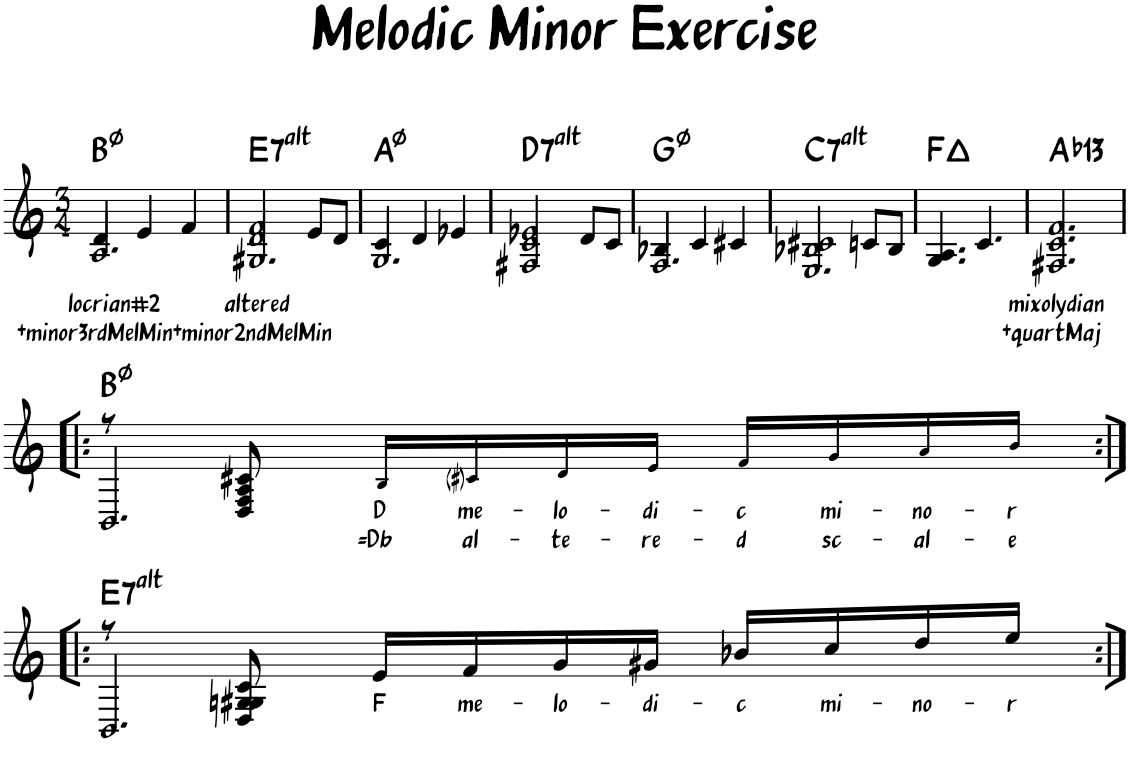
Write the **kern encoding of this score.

**kern	**text	**text	**harte
*part1	*part1	*part1	*part1
*staff1	*staff1	*staff1	*
*I"Piano	*	*	*
*I'Pno.	*	*	*
*clefG2	*	*	*
*k[]	*	*	*
*M3/4	*	*	*
=1	=1	=1	=1
*^	*	*	*
!	!	!LO:LY:b	!LO:LY:b	!
4d/	2.A/	locrian#2	+minor3rdMelMin	B:hdim7
4e/	.	.	.	.
4f/	.	.	.	.
=2	=2	=2	=2	=2
!	!	!LO:LY:b	!LO:LY:b	!LO:H:kt=7
2d/ 2f/	2.G#X/	altered	+minor2ndMelMin	E:(3,b5,#5,b7,b9,#9)
8e/L	.	.	.	.
8d/J	.	.	.	.
=3	=3	=3	=3	=3
4c/	2.G/	.	.	A:hdim7
4d/	.	.	.	.
4e-X/	.	.	.	.
*v	*v	*	*	*
=4	=4	=4	=4
!	!	!	!LO:H:kt=7
2F#X/ 2c/ 2e-X/	.	.	D:(3,b5,#5,b7,b9,#9)
8d/L	.	.	.
8c/J	.	.	.
=5	=5	=5	=5
*^	*	*	*
4B-X/	2.F/	.	.	G:hdim7
4c/	.	.	.	.
4c#X/	.	.	.	.
=6	=6	=6	=6	=6
!	!	!	!	!LO:H:kt=7
2B-X/ 2c#X/	2.E/	.	.	C:(3,b5,#5,b7,b9,#9)
8cn/L	.	.	.	.
8B-/J	.	.	.	.
*v	*v	*	*	*
=7	=7	=7	=7
4.G/ 4.A/	.	.	F:maj
4.c/	.	.	.
=8	=8	=8	=8
!	!LO:LY:b	!LO:LY:b	!LO:H:kt=13
2.F#X/ 2.c/ 2.f/	mixolydian	+quartMaj	Ab:9(11,13)
!!LO:LB:g=z
=9!|:	=9!|:	=9!|:	=9!|:
*^	*	*	*
8r	2.BB/	.	.	B:hdim7
8D/ 8F/ 8A/ 8c#X/	.	.	.	.
!	!	!LO:LY:b	!LO:LY:b	!
16B!/LL	.	D	=Db	.
!	!	!LO:LY:b	!LO:LY:b	!
16c#i!/	.	me-	al-	.
!	!	!LO:LY:b	!LO:LY:b	!
16d!/	.	-lo-	-te-	.
!	!	!LO:LY:b	!LO:LY:b	!
16e!/JJ	.	-di-	-re-	.
!	!	!LO:LY:b	!LO:LY:b	!
16f!/LL	.	-c	-d	.
!	!	!LO:LY:b	!LO:LY:b	!
16g!/	.	mi-	sc-	.
!	!	!LO:LY:b	!LO:LY:b	!
16a!/	.	-no-	-al-	.
!	!	!LO:LY:b	!LO:LY:b	!
16b!/JJ	.	-r	-e	.
!!LO:LB:g=z	!!
=10:|!|:	=10:|!|:	=10:|!|:	=10:|!|:	=10:|!|:
!	!	!	!	!LO:H:kt=7
8r	2.BB/	.	.	E:(3,b5,#5,b7,b9,#9)
8D/ 8Gn/ 8G#X/ 8c/	.	.	.	.
!	!	!LO:LY:b	!	!
16e/LL	.	F	.	.
!	!	!LO:LY:b	!	!
16f/	.	me-	.	.
!	!	!LO:LY:b	!	!
16g/	.	-lo-	.	.
!	!	!LO:LY:b	!	!
16g#X/JJ	.	-di-	.	.
!	!	!LO:LY:b	!	!
16b-X/LL	.	-c	.	.
!	!	!LO:LY:b	!	!
16cc/	.	mi-	.	.
!	!	!LO:LY:b	!	!
16dd/	.	-no-	.	.
!	!	!LO:LY:b	!	!
16ee/JJ	.	-r	.	.
*v	*v	*	*	*
=:|!	=:|!	=:|!	=:|!
*-	*-	*-	*-
